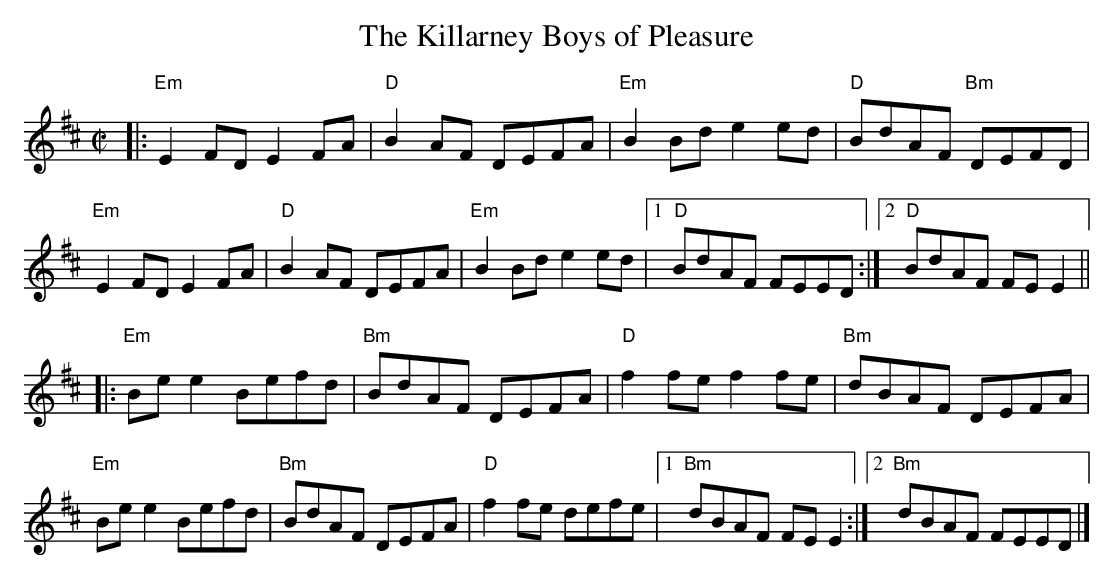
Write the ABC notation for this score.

X:1
T:Killarney Boys of Pleasure, The
M:C|
L:1/8
K:Edor
|:"Em" E2 FD E2 FA|"D"B2 AF DEFA|"Em" B2 Bd e2 ed|"D" BdAF"Bm" DEFD|
"Em"E2 FD E2 FA|"D" B2 AF DEFA|"Em" B2 Bd e2 ed|1 "D" BdAF FEED:|2 "D" BdAF FE E2||
|:"Em"Be e2 Befd|"Bm" BdAF DEFA|"D" f2 fe f2 fe|"Bm" dBAF DEFA|
"Em"Be e2 Befd|"Bm" BdAF DEFA| "D"f2 fe defe|1 "Bm"dBAF FE E2:|2 "Bm"dBAF FEED|]
